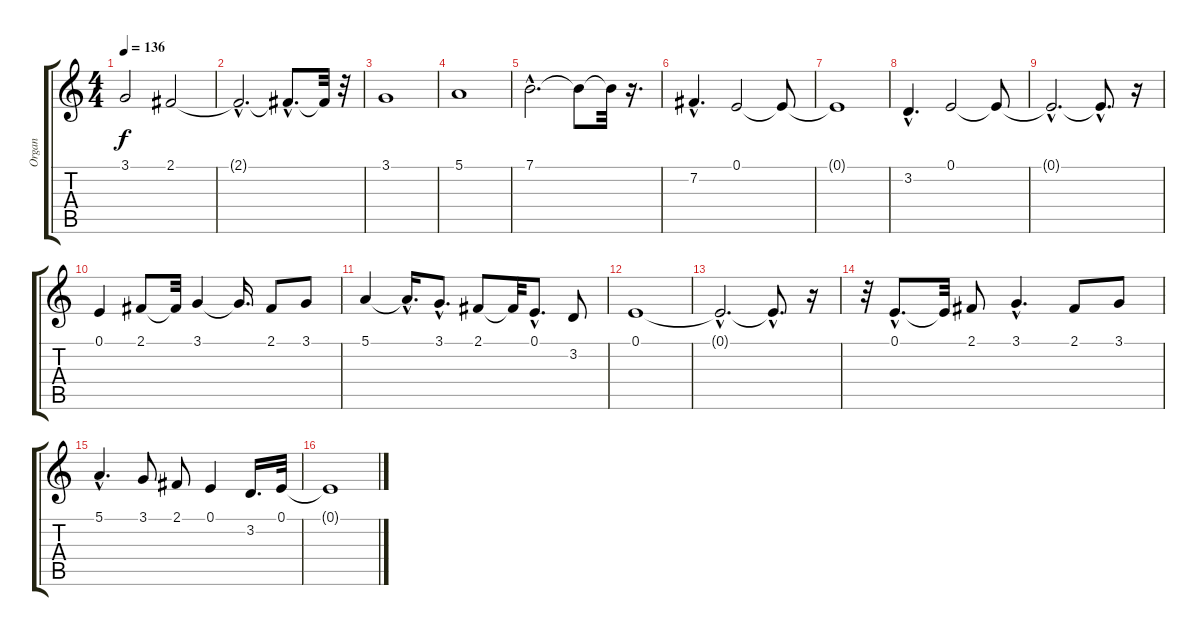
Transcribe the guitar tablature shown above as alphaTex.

\track ("Organ" "Organ") {instrument stringensemble2}
\staff {score tabs}
\tuning (E4 B3 G3 D3 A2 E2) {hide}
\ts (4 4)
\tempo 136
\clef g2
\ks c
3.1.2{dy f} 2.1.2 |
2.1{hac t}.2{d} 2.1{hac t}.8{d} 2.1{t}.32 r.32 |
3.1.1 |
5.1.1 |
7.1{hac}.2{d} 7.1{t}.8 7.1{t}.32 r.16{d} |
7.2{hac}.4{d} 0.1.2 0.1{t}.8 |
0.1{t}.1 |
3.2{hac}.4{d} 0.1.2 0.1{t}.8 |
0.1{hac t}.2{d} 0.1{hac t}.8{d} r.16 |
0.1.4 2.1.8 2.1{t}.32 3.1.4 3.1{t}.16{d} 2.1.8 3.1.8 |
5.1.4 5.1{hac t}.16{d} 3.1{hac}.8{d} 2.1.8 2.1{t}.32 0.1{hac}.8{d} 3.2.8 |
0.1.1 |
0.1{hac t}.2{d} 0.1{hac t}.8{d} r.16 |
r.32 0.1{hac}.8{d} 0.1{t}.32 2.1.8 3.1{hac}.4{d} 2.1.8 3.1.8 |
5.1{hac}.4{d} 3.1.8 2.1.8 0.1.4 3.2.16{d} 0.1.32 |
0.1{t}.1
